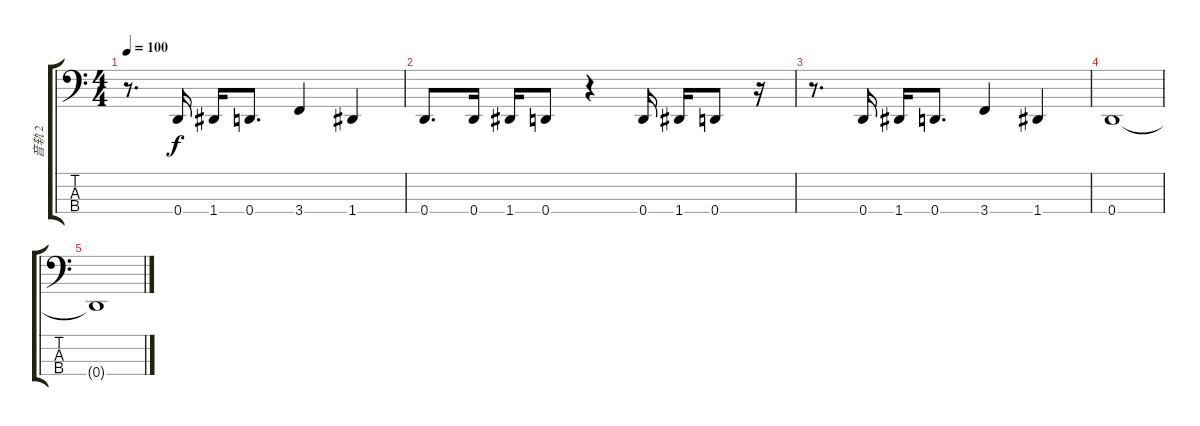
\track ("音轨 2" "音轨 2") {instrument electricbasspick}
\staff {score tabs}
\tuning (F2 C2 G1 D1) {hide}
\ts (4 4)
\tempo 100
\clef f4
\ks c
r.8{d dy f} 0.4.16 1.4.16 0.4.8{d} 3.4.4 1.4.4 |
0.4.8{d} 0.4.16 1.4.16 0.4.8 r.4 0.4.16 1.4.16 0.4.8 r.16 |
r.8{d} 0.4.16 1.4.16 0.4.8{d} 3.4.4 1.4.4 |
0.4.1 |
0.4{t}.1
